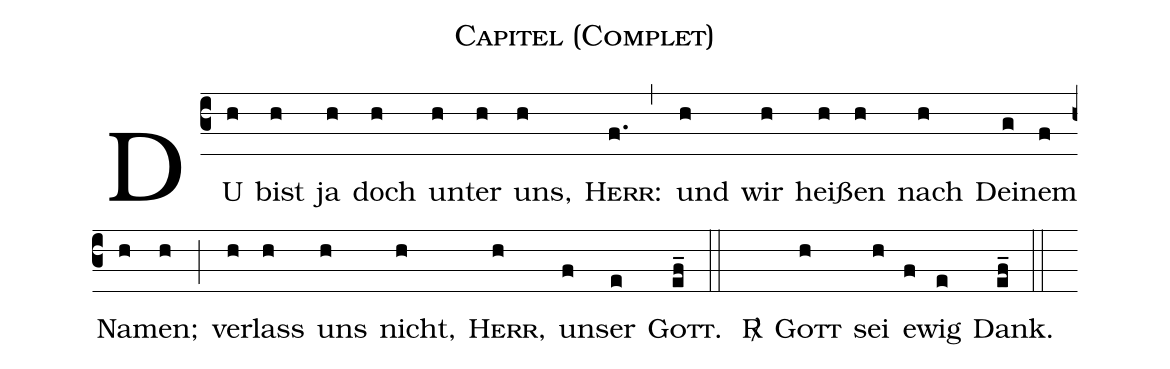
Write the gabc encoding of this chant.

name: Capitel (Complet);
%%
(c3) DU(h) bist(h) ja(h) doch(h) un(h)ter(h) uns,(h) <sc>Herr:</sc>(f.) (,) und(h) wir(h) hei(h)ßen(h) nach(h) Dei(g)nem(f) Na(h)men;(h) (;) ver(h)lass(h) uns(h) nicht,(h) <sc>Herr</sc>,(h) un(f)ser(e) <sc>Gott</sc>.(ef_) (::) <v>\Rbar{}</v>() <sc>Gott</sc>(h) sei(h) e(f)wig(e) Dank.(ef_) (::)
